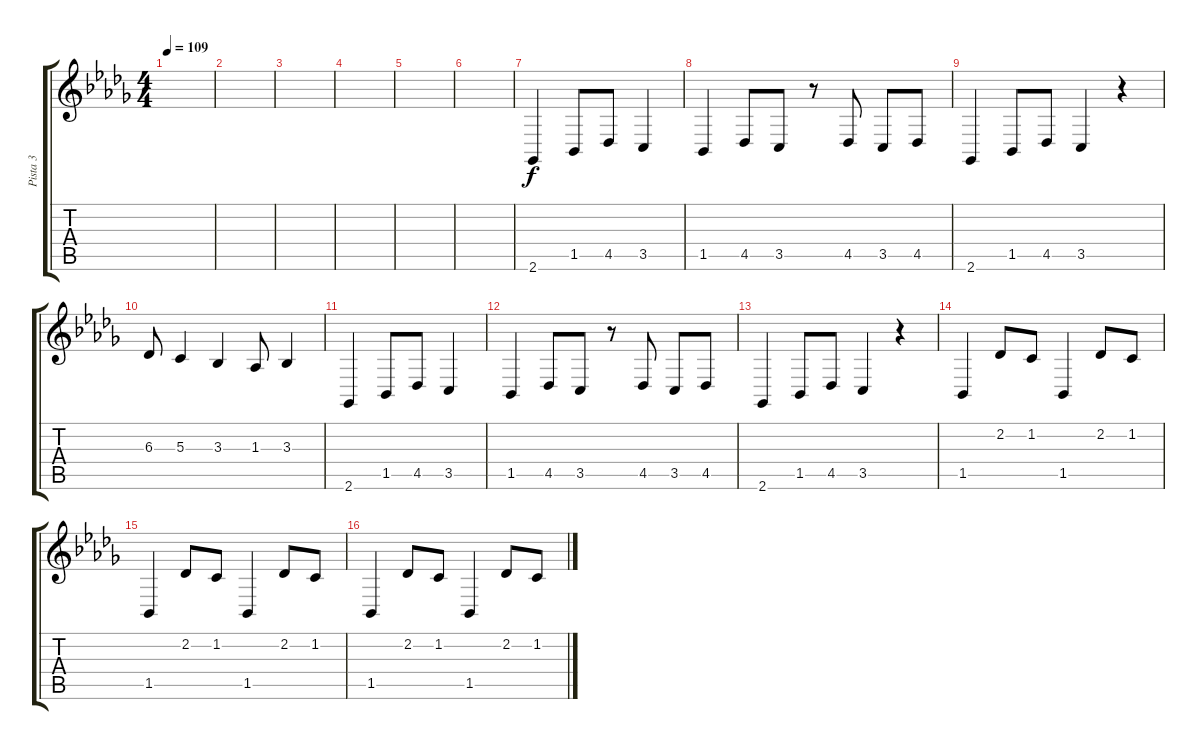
\track ("Pista 3" "Pista 3") {instrument pizzicatostrings}
\staff {score tabs}
\tuning (E4 B3 G3 D3 A2 E2) {hide}
\ts (4 4)
\tempo 109
\clef g2
\ks bbminor
|
|
|
|
|
|
2.6.4 1.5.8 4.5.8 3.5.4 |
1.5.4 4.5.8 3.5.8 r.8 4.5.8 3.5.8 4.5.8 |
2.6.4 1.5.8 4.5.8 3.5.4 r.4 |
6.3.8 5.3.4 3.3.4 1.3.8 3.3.4 |
2.6.4 1.5.8 4.5.8 3.5.4 |
1.5.4 4.5.8 3.5.8 r.8 4.5.8 3.5.8 4.5.8 |
2.6.4 1.5.8 4.5.8 3.5.4 r.4 |
1.5.4{instrument acousticgrandpiano} 2.2.8 1.2.8 1.5.4 2.2.8 1.2.8 |
1.5.4{instrument acousticgrandpiano} 2.2.8 1.2.8 1.5.4 2.2.8 1.2.8 |
1.5.4{instrument acousticgrandpiano} 2.2.8 1.2.8 1.5.4 2.2.8 1.2.8
